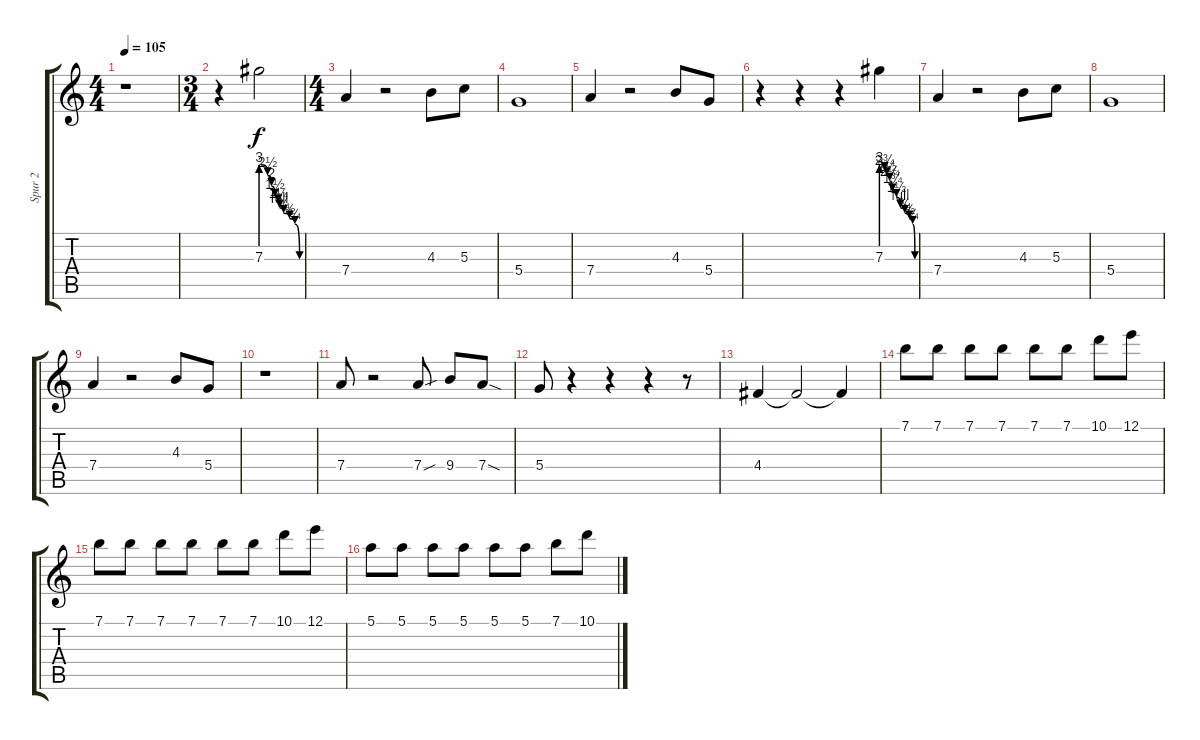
\track ("Spur 2" "Spur 2") {instrument distortionguitar}
\staff {score tabs}
\tuning (E4 B3 G3 D3 A2 E2) {hide}
\ts (4 4)
\tempo 105
\clef g2
\ks c
r.1{dy f instrument distortionguitar} |
\ts (3 4)
r.4 7.3{be (custom 0 12 10 10 16 8 21 6 26 5 28 4 34 3 43 2 51 1 58 0 60 0)}.2 |
\ts (4 4)
7.4.4 r.2 4.3.8 5.3.8 |
5.4.1 |
7.4.4 r.2 4.3.8 5.4.8 |
r.4 r.4 r.4 7.3{be (custom 0 12 6 11 10 10 15 9 20 7 27 6 34 4 42 3 50 2 56 1 60 0)}.4 |
7.4.4 r.2 4.3.8 5.3.8 |
5.4.1 |
7.4.4 r.2 4.3.8 5.4.8 |
r.1 |
7.4.8 r.2 7.4{sou}.8 9.4.8 7.4{sod}.8 |
5.4.8 r.4 r.4 r.4 r.8 |
4.4.4 4.4{t}.2 4.4{t}.4 |
7.1.8 7.1.8 7.1.8 7.1.8 7.1.8 7.1.8 10.1.8 12.1.8 |
7.1.8 7.1.8 7.1.8 7.1.8 7.1.8 7.1.8 10.1.8 12.1.8 |
5.1.8 5.1.8 5.1.8 5.1.8 5.1.8 5.1.8 7.1.8 10.1.8
